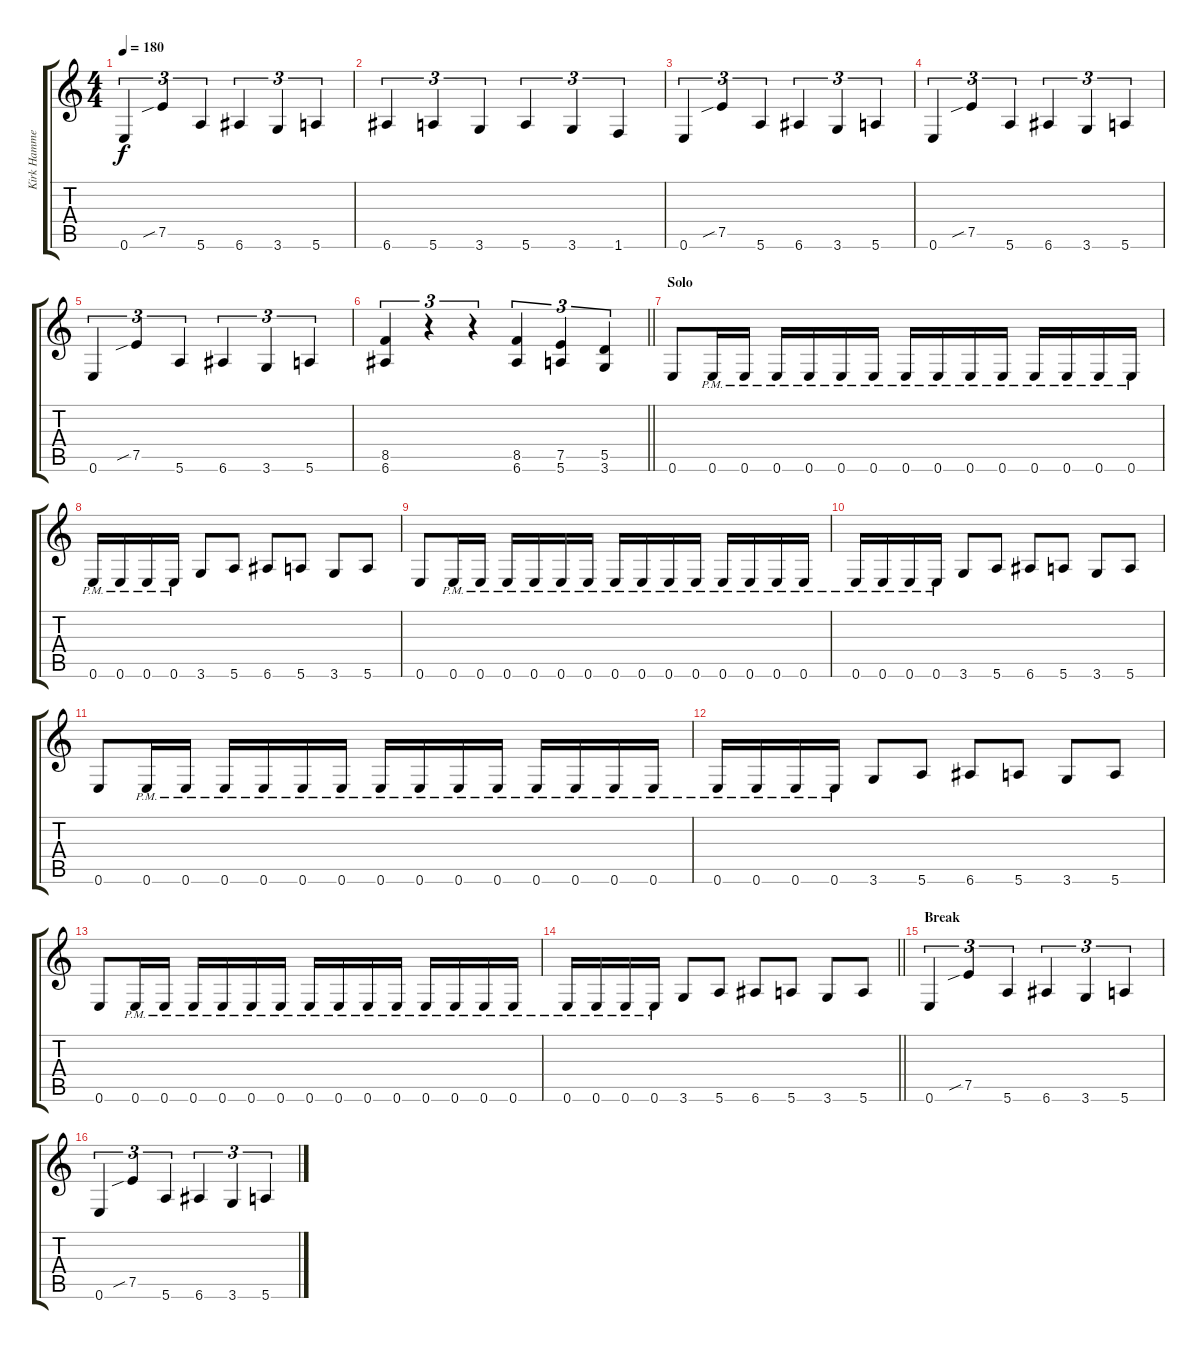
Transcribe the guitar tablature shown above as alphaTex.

\track ("Kirk Hammett" "Kirk Hamme") {instrument overdrivenguitar}
\staff {score tabs}
\tuning (E4 B3 G3 D3 A2 E2) {hide}
\ts (4 4)
\tempo 180
\clef g2
\ks c
0.6.4{tu (3 2) dy f} 7.5{sib}.4{tu (3 2)} 5.6.4{tu (3 2)} 6.6.4{tu (3 2)} 3.6.4{tu (3 2)} 5.6.4{tu (3 2)} |
6.6.4{tu (3 2)} 5.6.4{tu (3 2)} 3.6.4{tu (3 2)} 5.6.4{tu (3 2)} 3.6.4{tu (3 2)} 1.6.4{tu (3 2)} |
0.6.4{tu (3 2)} 7.5{sib}.4{tu (3 2)} 5.6.4{tu (3 2)} 6.6.4{tu (3 2)} 3.6.4{tu (3 2)} 5.6.4{tu (3 2)} |
0.6.4{tu (3 2)} 7.5{sib}.4{tu (3 2)} 5.6.4{tu (3 2)} 6.6.4{tu (3 2)} 3.6.4{tu (3 2)} 5.6.4{tu (3 2)} |
0.6.4{tu (3 2)} 7.5{sib}.4{tu (3 2)} 5.6.4{tu (3 2)} 6.6.4{tu (3 2)} 3.6.4{tu (3 2)} 5.6.4{tu (3 2)} |
\barLineRight lightlight
(8.5 6.6).4{tu (3 2)} r.4{tu (3 2)} r.4{tu (3 2)} (8.5 6.6).4{tu (3 2)} (7.5 5.6).4{tu (3 2)} (5.5 3.6).4{tu (3 2)} |
\section ("" "Solo")
0.6.8 0.6{pm}.16 0.6{pm}.16 0.6{pm}.16 0.6{pm}.16 0.6{pm}.16 0.6{pm}.16 0.6{pm}.16 0.6{pm}.16 0.6{pm}.16 0.6{pm}.16 0.6{pm}.16 0.6{pm}.16 0.6{pm}.16 0.6{pm}.16 |
0.6{pm}.16 0.6{pm}.16 0.6{pm}.16 0.6{pm}.16 3.6.8 5.6.8 6.6.8 5.6.8 3.6.8 5.6.8 |
0.6.8 0.6{pm}.16 0.6{pm}.16 0.6{pm}.16 0.6{pm}.16 0.6{pm}.16 0.6{pm}.16 0.6{pm}.16 0.6{pm}.16 0.6{pm}.16 0.6{pm}.16 0.6{pm}.16 0.6{pm}.16 0.6{pm}.16 0.6{pm}.16 |
0.6{pm}.16 0.6{pm}.16 0.6{pm}.16 0.6{pm}.16 3.6.8 5.6.8 6.6.8 5.6.8 3.6.8 5.6.8 |
0.6.8 0.6{pm}.16 0.6{pm}.16 0.6{pm}.16 0.6{pm}.16 0.6{pm}.16 0.6{pm}.16 0.6{pm}.16 0.6{pm}.16 0.6{pm}.16 0.6{pm}.16 0.6{pm}.16 0.6{pm}.16 0.6{pm}.16 0.6{pm}.16 |
0.6{pm}.16 0.6{pm}.16 0.6{pm}.16 0.6{pm}.16 3.6.8 5.6.8 6.6.8 5.6.8 3.6.8 5.6.8 |
0.6.8 0.6{pm}.16 0.6{pm}.16 0.6{pm}.16 0.6{pm}.16 0.6{pm}.16 0.6{pm}.16 0.6{pm}.16 0.6{pm}.16 0.6{pm}.16 0.6{pm}.16 0.6{pm}.16 0.6{pm}.16 0.6{pm}.16 0.6{pm}.16 |
\barLineRight lightlight
0.6{pm}.16 0.6{pm}.16 0.6{pm}.16 0.6{pm}.16 3.6.8 5.6.8 6.6.8 5.6.8 3.6.8 5.6.8 |
\section ("" "Break")
0.6.4{tu (3 2)} 7.5{sib}.4{tu (3 2)} 5.6.4{tu (3 2)} 6.6.4{tu (3 2)} 3.6.4{tu (3 2)} 5.6.4{tu (3 2)} |
0.6.4{tu (3 2)} 7.5{sib}.4{tu (3 2)} 5.6.4{tu (3 2)} 6.6.4{tu (3 2)} 3.6.4{tu (3 2)} 5.6.4{tu (3 2)}
